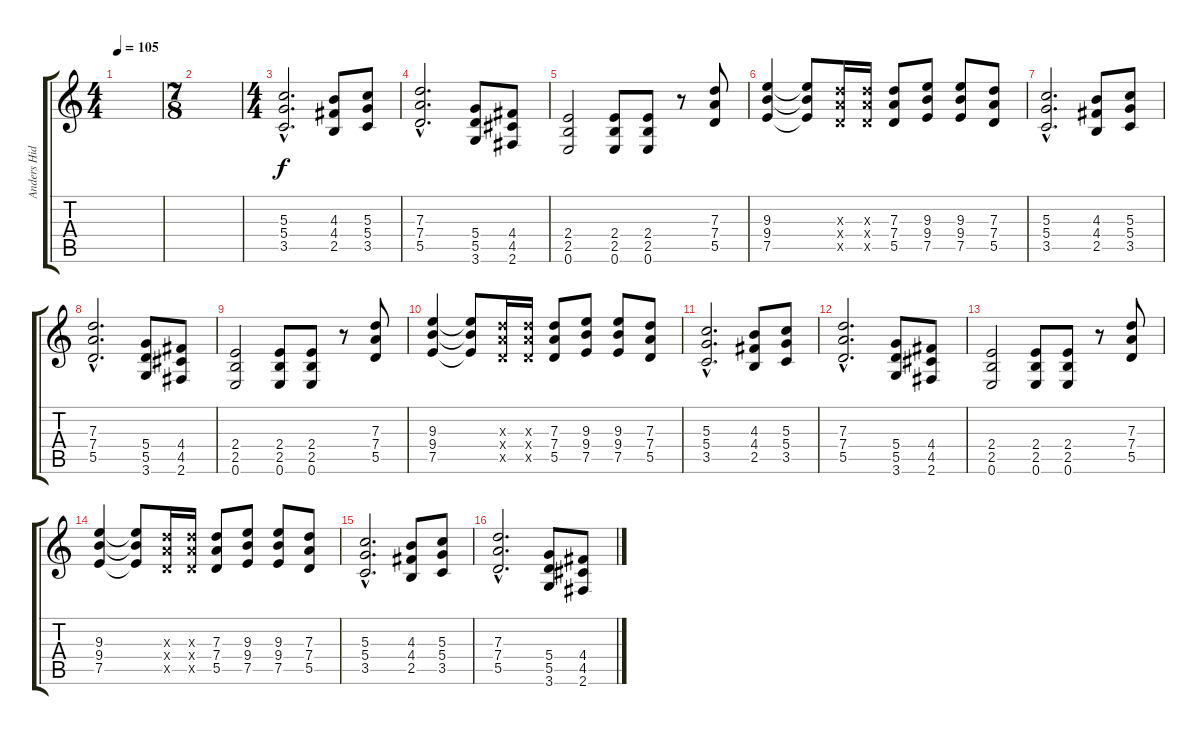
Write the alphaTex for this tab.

\track ("Anders Hidle" "Anders Hid") {instrument acousticguitarsteel}
\staff {score tabs}
\tuning (E4 B3 G3 D3 A2 E2) {hide}
\ts (4 4)
\tempo 105
\clef g2
\ks c
|
\ts (7 8)
|
\ts (4 4)
(5.3{hac} 5.4{hac} 3.5{hac}).2{d volume 12 instrument distortionguitar} (4.3 4.4 2.5).8 (5.3 5.4 3.5).8 |
(7.3{hac} 7.4{hac} 5.5{hac}).2{d} (5.4 5.5 3.6).8 (4.4 4.5 2.6).8 |
(2.4 2.5 0.6).2 (2.4 2.5 0.6).8 (2.4 2.5 0.6).8 r.8 (7.3 7.4 5.5).8 |
(9.3 9.4 7.5).4 (9.3{t} 9.4{t} 7.5{t}).8 (7.3{x} 7.4{x} 5.5{x}).16 (7.3{x} 7.4{x} 5.5{x}).16 (7.3 7.4 5.5).8 (9.3 9.4 7.5).8 (9.3 9.4 7.5).8 (7.3 7.4 5.5).8 |
(5.3{hac} 5.4{hac} 3.5{hac}).2{d volume 12 instrument distortionguitar} (4.3 4.4 2.5).8 (5.3 5.4 3.5).8 |
(7.3{hac} 7.4{hac} 5.5{hac}).2{d} (5.4 5.5 3.6).8 (4.4 4.5 2.6).8 |
(2.4 2.5 0.6).2 (2.4 2.5 0.6).8 (2.4 2.5 0.6).8 r.8 (7.3 7.4 5.5).8 |
(9.3 9.4 7.5).4 (9.3{t} 9.4{t} 7.5{t}).8 (7.3{x} 7.4{x} 5.5{x}).16 (7.3{x} 7.4{x} 5.5{x}).16 (7.3 7.4 5.5).8 (9.3 9.4 7.5).8 (9.3 9.4 7.5).8 (7.3 7.4 5.5).8 |
(5.3{hac} 5.4{hac} 3.5{hac}).2{d volume 12 instrument distortionguitar} (4.3 4.4 2.5).8 (5.3 5.4 3.5).8 |
(7.3{hac} 7.4{hac} 5.5{hac}).2{d} (5.4 5.5 3.6).8 (4.4 4.5 2.6).8 |
(2.4 2.5 0.6).2 (2.4 2.5 0.6).8 (2.4 2.5 0.6).8 r.8 (7.3 7.4 5.5).8 |
(9.3 9.4 7.5).4 (9.3{t} 9.4{t} 7.5{t}).8 (7.3{x} 7.4{x} 5.5{x}).16 (7.3{x} 7.4{x} 5.5{x}).16 (7.3 7.4 5.5).8 (9.3 9.4 7.5).8 (9.3 9.4 7.5).8 (7.3 7.4 5.5).8 |
(5.3{hac} 5.4{hac} 3.5{hac}).2{d volume 12 instrument distortionguitar} (4.3 4.4 2.5).8 (5.3 5.4 3.5).8 |
(7.3{hac} 7.4{hac} 5.5{hac}).2{d} (5.4 5.5 3.6).8 (4.4 4.5 2.6).8
